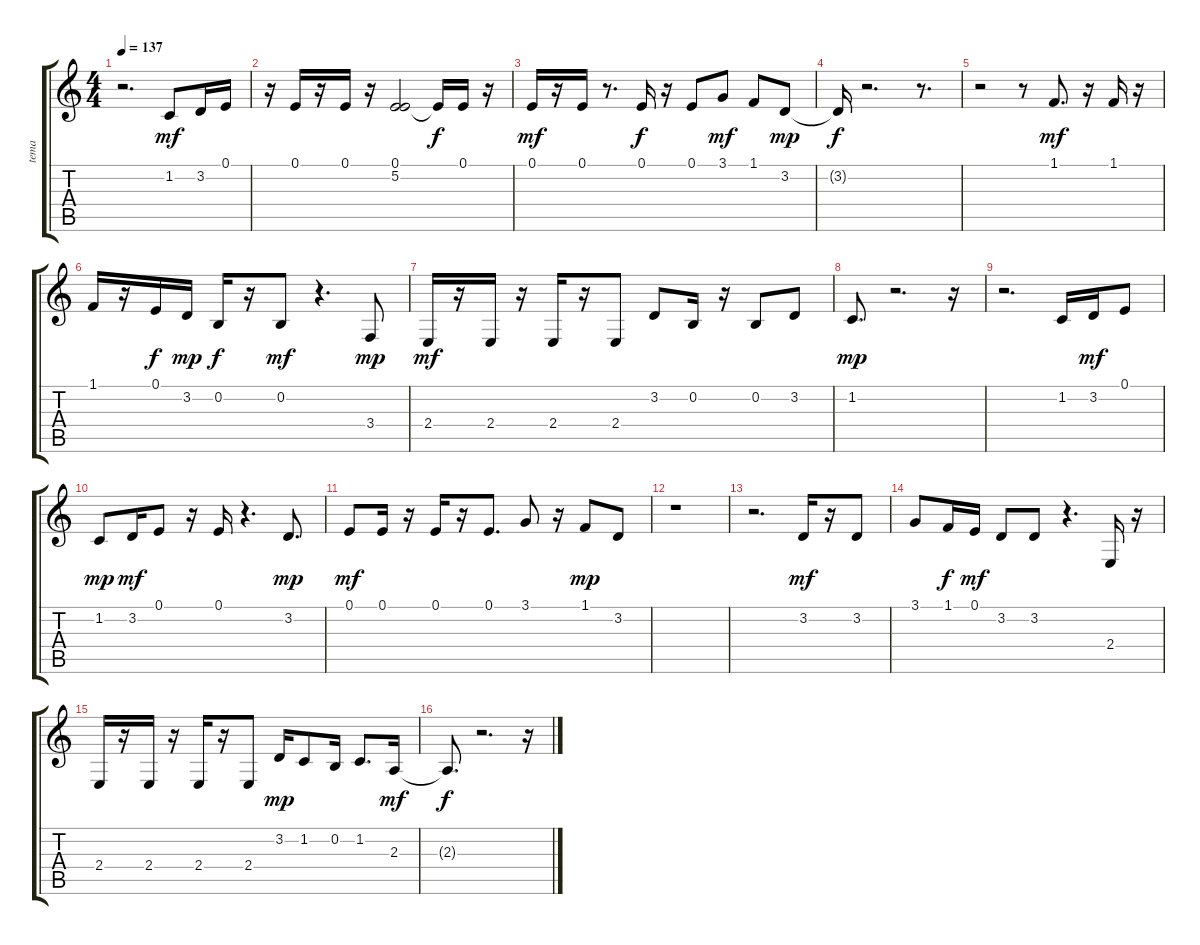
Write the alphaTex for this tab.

\track ("tema" "tema") {instrument clarinet}
\staff {score tabs}
\tuning (E4 B3 G3 D3 A2 E2) {hide}
\ts (4 4)
\tempo 137
\clef g2
\ks c
r.2{d dy mf} 1.2.8 3.2.16 0.1.16 |
r.16 0.1.16 r.16 0.1.16 r.16 (0.1 5.2).2 0.1{t}.16{dy f} 0.1.16 r.16 |
0.1.16{dy mf} r.16 0.1.16 r.8{d} 0.1.16{dy f} r.16 0.1.8 3.1.8{dy mf} 1.1.8 3.2.8{dy mp} |
3.2{t}.16{dy f} r.2{d} r.8{d} |
r.2 r.8 1.1.8{d dy mf} r.16 1.1.16 r.16 |
1.1.16 r.16 0.1.16{dy f} 3.2.16{dy mp} 0.2.16{dy f} r.16 0.2.8{dy mf} r.4{d} 3.4.8{dy mp} |
2.4.16{dy mf} r.16 2.4.16 r.16 2.4.16 r.16 2.4.8 3.2.8 0.2.16 r.16 0.2.8 3.2.8 |
1.2.8{d dy mp} r.2{d} r.16 |
r.2{d} 1.2.16 3.2.16{dy mf} 0.1.8 |
1.2.8{dy mp} 3.2.16{dy mf} 0.1.8 r.16 0.1.16 r.4{d} 3.2.8{d dy mp} |
0.1.8{dy mf} 0.1.16 r.16 0.1.16 r.16 0.1.8{d} 3.1.8 r.16 1.1.8{dy mp} 3.2.8 |
r.1 |
r.2{d} 3.2.16{dy mf} r.16 3.2.8 |
3.1.8 1.1.16{dy f} 0.1.16{dy mf} 3.2.8 3.2.8 r.4{d} 2.4.16 r.16 |
2.4.16 r.16 2.4.16 r.16 2.4.16 r.16 2.4.8 3.2.16{dy mp} 1.2.8 0.2.16 1.2.8{d} 2.3.16{dy mf} |
2.3{t}.8{d dy f} r.2{d} r.16
